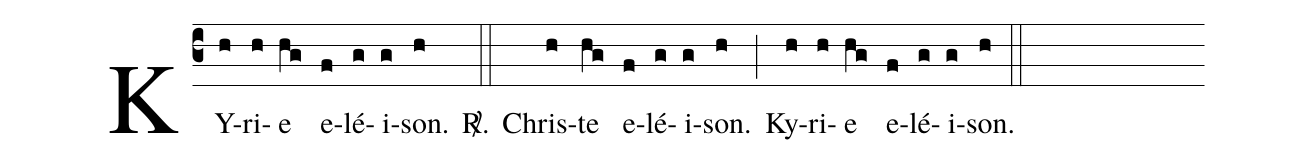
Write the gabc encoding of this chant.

%%
(c3)
KY(h)ri(h)e(hg) e(f)lé(g)i(g)son.(h) <sp>R/</sp>.(::)
Chris(h)te(hg) e(f)lé(g)i(g)son.(h) (;)
Ky(h)ri(h)e(hg) e(f)lé(g)i(g)son.(h) (::)
